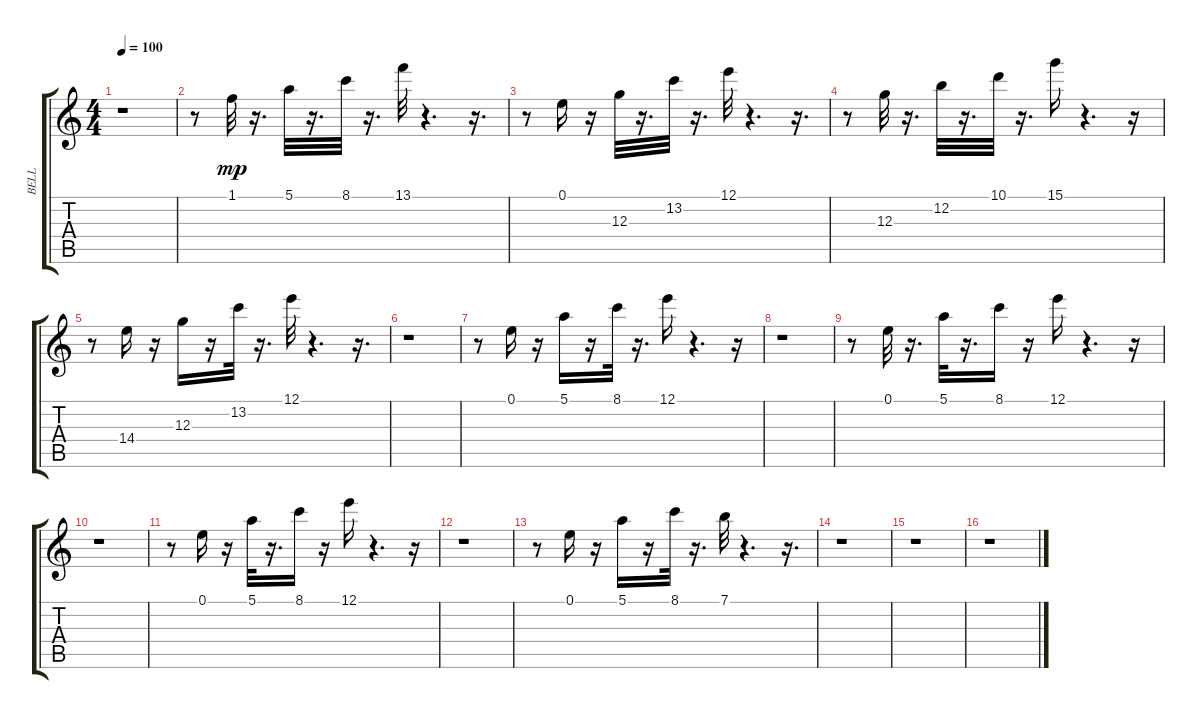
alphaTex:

\track ("BELL" "BELL") {instrument synthbass1}
\staff {score tabs}
\tuning (E4 B3 G3 D3 A2 E2) {hide}
\ts (4 4)
\tempo 100
\clef g2
\ks c
r.1{dy mp} |
r.8 1.1.32 r.16{d} 5.1.32 r.16{d} 8.1.32 r.16{d} 13.1.32 r.4{d} r.16{d} |
r.8 0.1.16 r.16 12.3.32 r.16{d} 13.2.32 r.16{d} 12.1.32 r.4{d} r.16{d} |
r.8 12.3.32 r.16{d} 12.2.32 r.16{d} 10.1.32 r.16{d} 15.1.16 r.4{d} r.16 |
r.8 14.4.16 r.16 12.3.16 r.16 13.2.32 r.16{d} 12.1.32 r.4{d} r.16{d} |
r.1 |
r.8 0.1.16 r.16 5.1.16 r.16 8.1.32 r.16{d} 12.1.16 r.4{d} r.16 |
r.1 |
r.8 0.1.32 r.16{d} 5.1.32 r.16{d} 8.1.16 r.16 12.1.16 r.4{d} r.16 |
r.1 |
r.8 0.1.16 r.16 5.1.32 r.16{d} 8.1.16 r.16 12.1.16 r.4{d} r.16 |
r.1 |
r.8 0.1.16 r.16 5.1.16 r.16 8.1.32 r.16{d} 7.1.32 r.4{d} r.16{d} |
r.1 |
r.1 |
r.1
